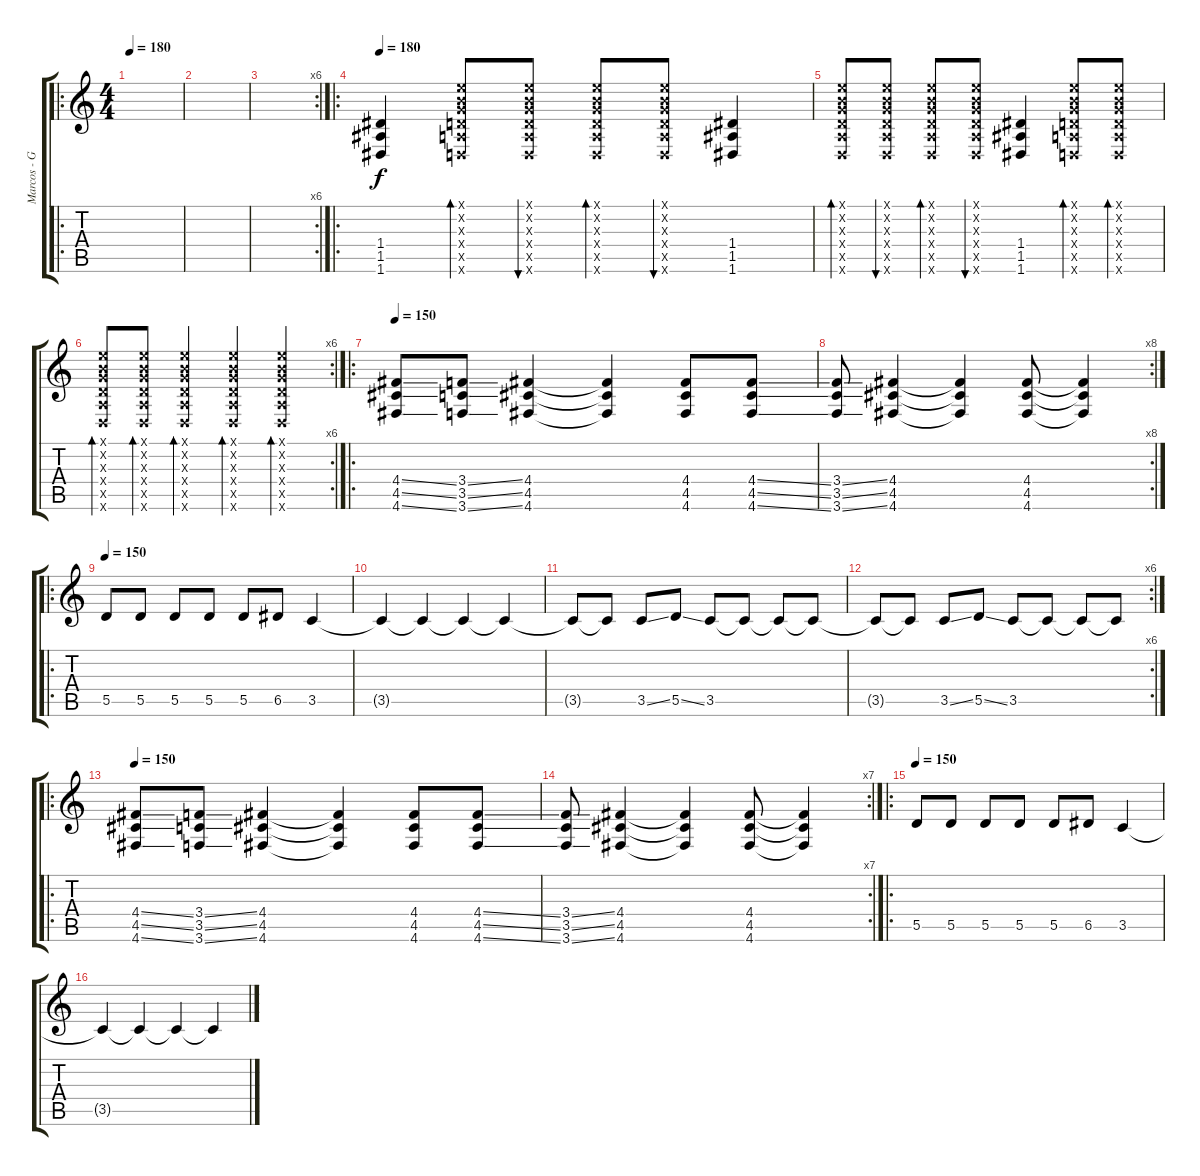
\track ("Marcos - Guitarra 1" "Marcos - G") {instrument overdrivenguitar}
\staff {score tabs}
\tuning (E4 B3 G3 D3 A2 D2) {hide}
\ro
\ts (4 4)
\tempo 180
\clef g2
\ks c
|
|
\rc 6
|
\ro
\tempo 180
(1.4 1.5 1.6).4 (0.1{x} 0.2{x} 0.3{x} 0.4{x} 0.5{x} 0.6{x}).8{bd 60} (0.1{x} 0.2{x} 0.3{x} 0.4{x} 0.5{x} 0.6{x}).8{bu 60} (0.1{x} 0.2{x} 0.3{x} 0.4{x} 0.5{x} 0.6{x}).8{bd 60} (0.1{x} 0.2{x} 0.3{x} 0.4{x} 0.5{x} 0.6{x}).8{bu 60} (1.4 1.5 1.6).4 |
(0.1{x} 0.2{x} 0.3{x} 0.4{x} 0.5{x} 0.6{x}).8{bd 60} (0.1{x} 0.2{x} 0.3{x} 0.4{x} 0.5{x} 0.6{x}).8{bu 60} (0.1{x} 0.2{x} 0.3{x} 0.4{x} 0.5{x} 0.6{x}).8{bd 60} (0.1{x} 0.2{x} 0.3{x} 0.4{x} 0.5{x} 0.6{x}).8{bu 60} (1.4 1.5 1.6).4 (0.1{x} 0.2{x} 0.3{x} 0.4{x} 0.5{x} 0.6{x}).8{bd 60} (0.1{x} 0.2{x} 0.3{x} 0.4{x} 0.5{x} 0.6{x}).8{bd 60} |
\rc 6
(0.1{x} 0.2{x} 0.3{x} 0.4{x} 0.5{x} 0.6{x}).8{bd 60} (0.1{x} 0.2{x} 0.3{x} 0.4{x} 0.5{x} 0.6{x}).8{bd 60} (0.1{x} 0.2{x} 0.3{x} 0.4{x} 0.5{x} 0.6{x}).4{bd 60} (0.1{x} 0.2{x} 0.3{x} 0.4{x} 0.5{x} 0.6{x}).4{bd 60} (0.1{x} 0.2{x} 0.3{x} 0.4{x} 0.5{x} 0.6{x}).4{bd 60} |
\ro
\tempo 140
\tempo 150
(4.4{ss} 4.5{ss} 4.6{ss}).8 (3.4{ss} 3.5{ss} 3.6{ss}).8 (4.4 4.5 4.6).4 (4.4{t} 4.5{t} 4.6{t}).4 (4.4 4.5 4.6).8 (4.4{ss} 4.5{ss} 4.6{ss}).8 |
\rc 8
(3.4{ss} 3.5{ss} 3.6{ss}).8 (4.4 4.5 4.6).4 (4.4{t} 4.5{t} 4.6{t}).4 (4.4 4.5 4.6).8 (4.4{t} 4.5{t} 4.6{t}).4 |
\ro
\tempo 150
5.5.8 5.5.8 5.5.8 5.5.8 5.5.8 6.5.8 3.5.4 |
3.5{t}.4 3.5{t}.4 3.5{t}.4 3.5{t}.4 |
3.5{t}.8 3.5{t}.8 3.5{ss}.8 5.5{ss}.8 3.5.8 3.5{t}.8 3.5{t}.8 3.5{t}.8 |
\rc 6
3.5{t}.8 3.5{t}.8 3.5{ss}.8 5.5{ss}.8 3.5.8 3.5{t}.8 3.5{t}.8 3.5{t}.8 |
\ro
\tempo 150
(4.4{ss} 4.5{ss} 4.6{ss}).8 (3.4{ss} 3.5{ss} 3.6{ss}).8 (4.4 4.5 4.6).4 (4.4{t} 4.5{t} 4.6{t}).4 (4.4 4.5 4.6).8 (4.4{ss} 4.5{ss} 4.6{ss}).8 |
\rc 7
(3.4{ss} 3.5{ss} 3.6{ss}).8 (4.4 4.5 4.6).4 (4.4{t} 4.5{t} 4.6{t}).4 (4.4 4.5 4.6).8 (4.4{t} 4.5{t} 4.6{t}).4 |
\ro
\tempo 150
5.5.8 5.5.8 5.5.8 5.5.8 5.5.8 6.5.8 3.5.4 |
3.5{t}.4 3.5{t}.4 3.5{t}.4 3.5{t}.4
